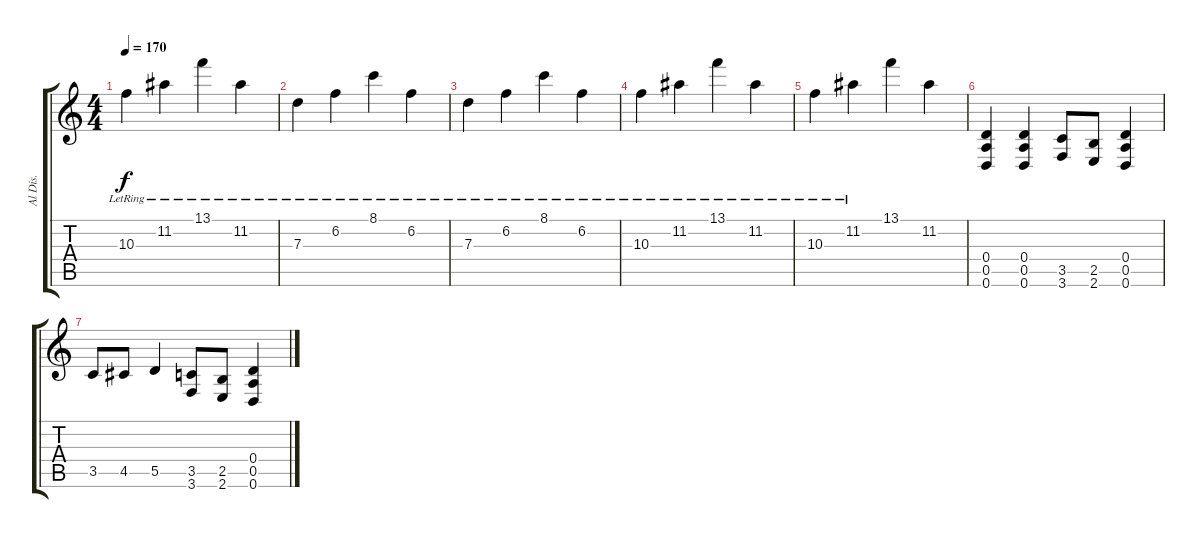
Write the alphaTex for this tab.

\track ("Al Dis." "Al Dis.") {instrument distortionguitar}
\staff {score tabs}
\tuning (E4 B3 G3 D3 A2 D2) {hide}
\ts (4 4)
\tempo 170
\clef g2
\ks c
10.3{lr}.4{dy f} 11.2{lr}.4 13.1{lr}.4 11.2{lr}.4 |
7.3{lr}.4 6.2{lr}.4 8.1{lr}.4 6.2{lr}.4 |
7.3{lr}.4 6.2{lr}.4 8.1{lr}.4 6.2{lr}.4 |
10.3{lr}.4 11.2{lr}.4 13.1{lr}.4 11.2{lr}.4 |
10.3{lr}.4 11.2{lr}.4 13.1.4 11.2.4 |
(0.4 0.5 0.6).4 (0.4 0.5 0.6).4 (3.5 3.6).8 (2.5 2.6).8 (0.4 0.5 0.6).4 |
3.5.8 4.5.8 5.5.4 (3.5 3.6).8 (2.5 2.6).8 (0.4 0.5 0.6).4
